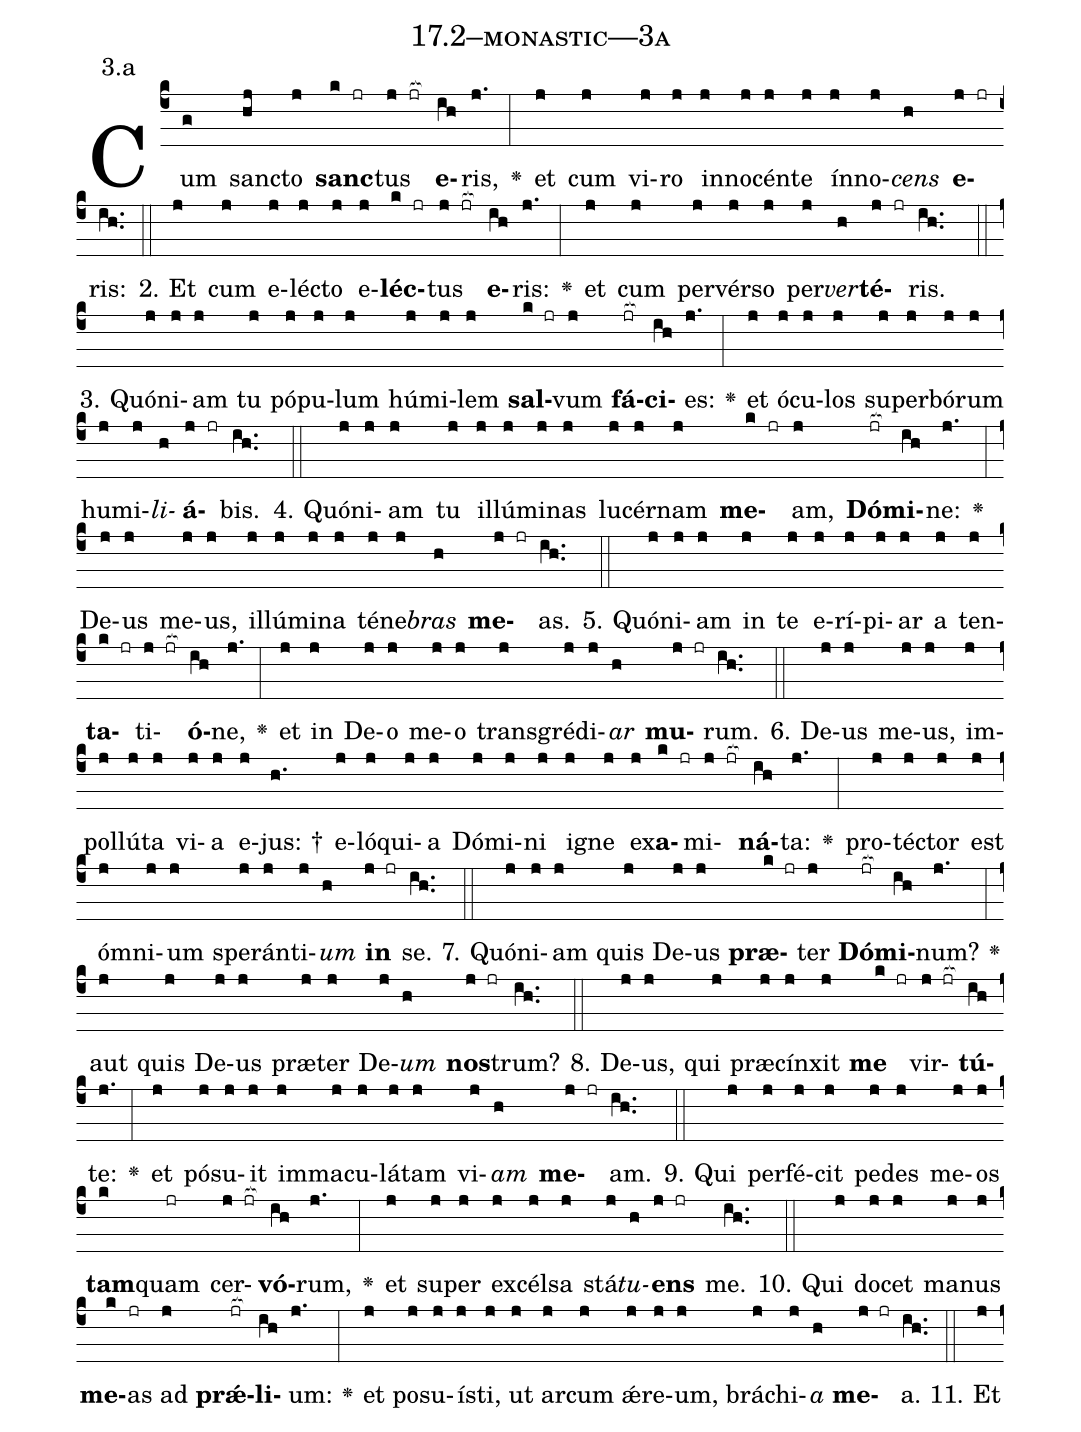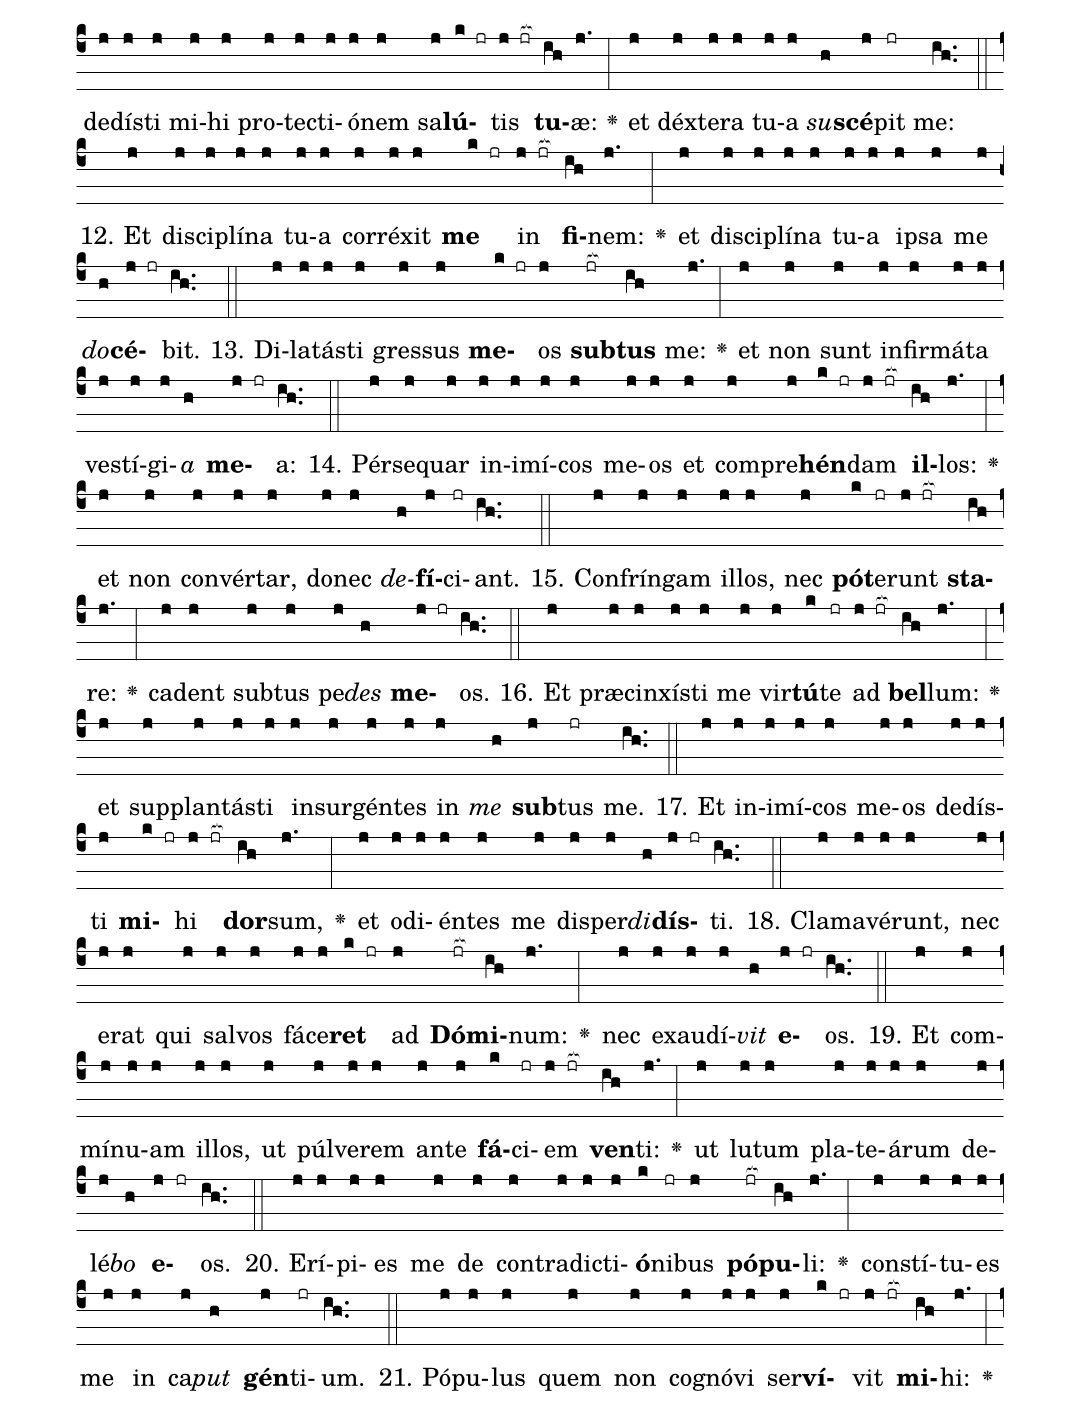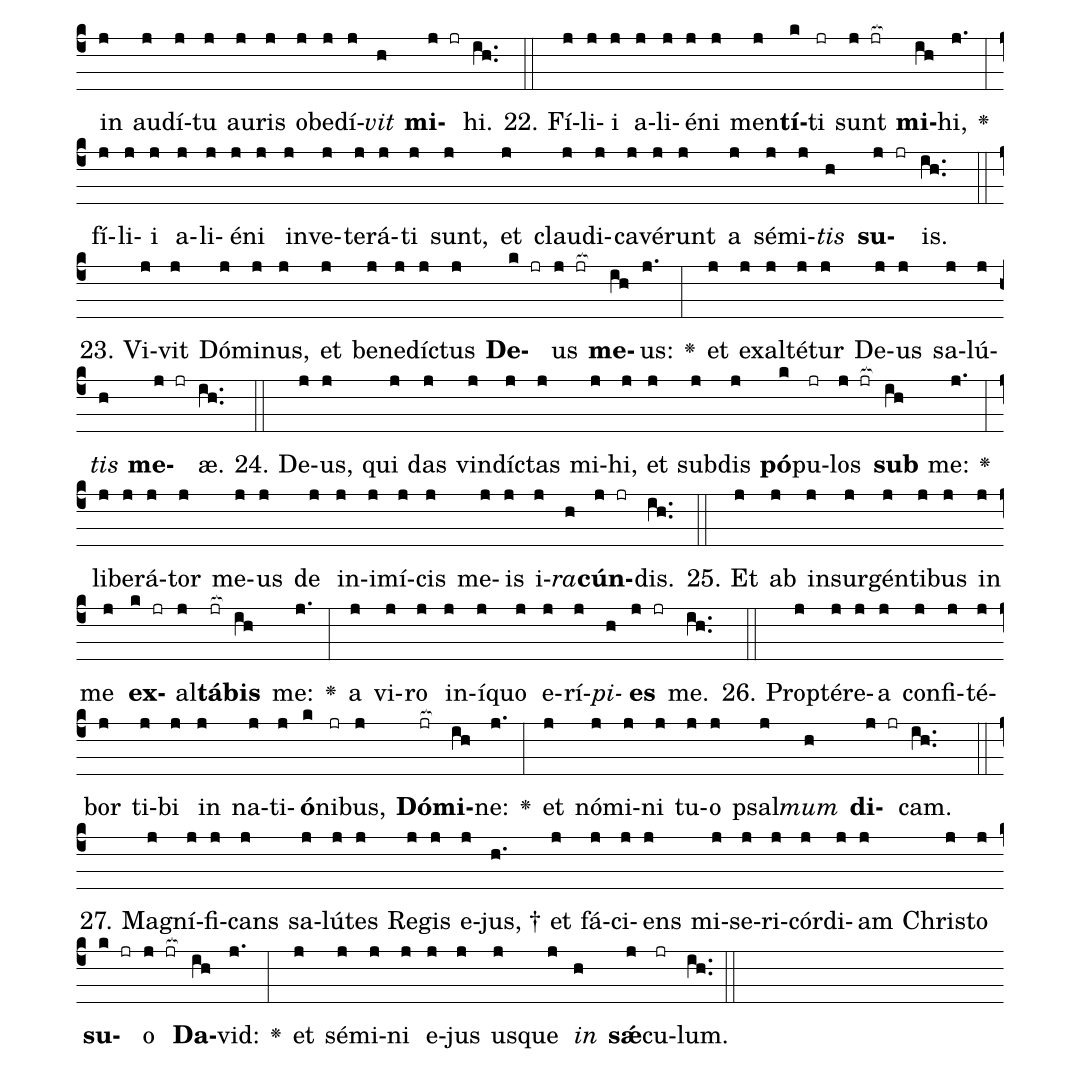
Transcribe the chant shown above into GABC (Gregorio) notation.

name: 17.2--monastic---3a;
annotation: 3.a;
%%
(c4)Cum(g) sanc(hj)to(j) <b>sanc</b>(k jr)tus(j jr[ocb:1{]) <b>e</b>(ih[ocb:0}])ris,(j.) <v>\greheightstar</v>(:) et(j) cum(j) vi(j)ro(j) in(j)no(j)cén(j)te(j) ín(j)no(j)<i>cens</i>(h) <b>e</b>(j jr)ris:(ih..) (::)
2. Et(j) cum(j) e(j)léc(j)to(j) e(j)<b>léc</b>(k jr)tus(j jr[ocb:1{]) <b>e</b>(ih[ocb:0}])ris:(j.) <v>\greheightstar</v>(:) et(j) cum(j) per(j)vér(j)so(j) per(j)<i>ver</i>(h)<b>té</b>(j jr)ris.(ih..) (::)
3. Quón(j)i(j)am(j) tu(j) pó(j)pu(j)lum(j) hú(j)mi(j)lem(j) <b>sal</b>(k jr)vum(j) <b>fá</b>(jr[ocb:1{])<b>ci</b>(ih[ocb:0}])es:(j.) <v>\greheightstar</v>(:) et(j) ó(j)cu(j)los(j) su(j)per(j)bó(j)rum(j) hu(j)mi(j)<i>li</i>(h)<b>á</b>(j jr)bis.(ih..) (::)
4. Quón(j)i(j)am(j) tu(j) il(j)lú(j)mi(j)nas(j) lu(j)cér(j)nam(j) <b>me</b>(k jr)am,(j) <b>Dó</b>(jr[ocb:1{])<b>mi</b>(ih[ocb:0}])ne:(j.) <v>\greheightstar</v>(:) De(j)us(j) me(j)us,(j) il(j)lú(j)mi(j)na(j) té(j)ne(j)<i>bras</i>(h) <b>me</b>(j jr)as.(ih..) (::)
5. Quón(j)i(j)am(j) in(j) te(j) e(j)rí(j)pi(j)ar(j) a(j) ten(j)<b>ta</b>(k jr)ti(j jr[ocb:1{])<b>ó</b>(ih[ocb:0}])ne,(j.) <v>\greheightstar</v>(:) et(j) in(j) De(j)o(j) me(j)o(j) trans(j)gré(j)di(j)<i>ar</i>(h) <b>mu</b>(j jr)rum.(ih..) (::)
6. De(j)us(j) me(j)us,(j) im(j)pol(j)lú(j)ta(j) vi(j)a(j) e(j)jus: †(h.) e(j)ló(j)qui(j)a(j) Dó(j)mi(j)ni(j) i(j)gne(j) ex(j)<b>a</b>(k jr)mi(j jr[ocb:1{])<b>ná</b>(ih[ocb:0}])ta:(j.) <v>\greheightstar</v>(:) pro(j)téc(j)tor(j) est(j) óm(j)ni(j)um(j) spe(j)rán(j)ti(j)<i>um</i>(h) <b>in</b>(j jr) se.(ih..) (::)
7. Quón(j)i(j)am(j) quis(j) De(j)us(j) <b>præ</b>(k jr)ter(j) <b>Dó</b>(jr[ocb:1{])<b>mi</b>(ih[ocb:0}])num?(j.) <v>\greheightstar</v>(:) aut(j) quis(j) De(j)us(j) præ(j)ter(j) De(j)<i>um</i>(h) <b>nos</b>(j jr)trum?(ih..) (::)
8. De(j)us,(j) qui(j) præ(j)cín(j)xit(j) <b>me</b>(k jr) vir(j jr[ocb:1{])<b>tú</b>(ih[ocb:0}])te:(j.) <v>\greheightstar</v>(:) et(j) pó(j)su(j)it(j) im(j)ma(j)cu(j)lá(j)tam(j) vi(j)<i>am</i>(h) <b>me</b>(j jr)am.(ih..) (::)
9. Qui(j) per(j)fé(j)cit(j) pe(j)des(j) me(j)os(j) <b>tam</b>(k)quam(jr) cer(j jr[ocb:1{])<b>vó</b>(ih[ocb:0}])rum,(j.) <v>\greheightstar</v>(:) et(j) su(j)per(j) ex(j)cél(j)sa(j) stá(j)<i>tu</i>(h)<b>ens</b>(j jr) me.(ih..) (::)
10. Qui(j) do(j)cet(j) ma(j)nus(j) <b>me</b>(k)as(jr) ad(j) <b>prǽ</b>(jr[ocb:1{])<b>li</b>(ih[ocb:0}])um:(j.) <v>\greheightstar</v>(:) et(j) po(j)su(j)ís(j)ti,(j) ut(j) ar(j)cum(j) ǽ(j)re(j)um,(j) brá(j)chi(j)<i>a</i>(h) <b>me</b>(j jr)a.(ih..) (::)
11. Et(j) de(j)dís(j)ti(j) mi(j)hi(j) pro(j)tec(j)ti(j)ó(j)nem(j) sa(j)<b>lú</b>(k jr)tis(j jr[ocb:1{]) <b>tu</b>(ih[ocb:0}])æ:(j.) <v>\greheightstar</v>(:) et(j) déx(j)te(j)ra(j) tu(j)a(j) <i>su</i>(h)<b>scé</b>(j)pit(jr) me:(ih..) (::)
12. Et(j) di(j)sci(j)plí(j)na(j) tu(j)a(j) cor(j)ré(j)xit(j) <b>me</b>(k jr) in(j jr[ocb:1{]) <b>fi</b>(ih[ocb:0}])nem:(j.) <v>\greheightstar</v>(:) et(j) di(j)sci(j)plí(j)na(j) tu(j)a(j) ip(j)sa(j) me(j) <i>do</i>(h)<b>cé</b>(j jr)bit.(ih..) (::)
13. Di(j)la(j)tás(j)ti(j) gres(j)sus(j) <b>me</b>(k jr)os(j) <b>sub</b>(jr[ocb:1{])<b>tus</b>(ih[ocb:0}]) me:(j.) <v>\greheightstar</v>(:) et(j) non(j) sunt(j) in(j)fir(j)má(j)ta(j) ves(j)tí(j)gi(j)<i>a</i>(h) <b>me</b>(j jr)a:(ih..) (::)
14. Pér(j)se(j)quar(j) in(j)i(j)mí(j)cos(j) me(j)os(j) et(j) com(j)pre(j)<b>hén</b>(k jr)dam(j jr[ocb:1{]) <b>il</b>(ih[ocb:0}])los:(j.) <v>\greheightstar</v>(:) et(j) non(j) con(j)vér(j)tar,(j) do(j)nec(j) <i>de</i>(h)<b>fí</b>(j)ci(jr)ant.(ih..) (::)
15. Con(j)frín(j)gam(j) il(j)los,(j) nec(j) <b>pót</b>(k)e(jr)runt(j jr[ocb:1{]) <b>sta</b>(ih[ocb:0}])re:(j.) <v>\greheightstar</v>(:) ca(j)dent(j) sub(j)tus(j) pe(j)<i>des</i>(h) <b>me</b>(j jr)os.(ih..) (::)
16. Et(j) præ(j)cin(j)xís(j)ti(j) me(j) vir(j)<b>tú</b>(k)te(jr) ad(j jr[ocb:1{]) <b>bel</b>(ih[ocb:0}])lum:(j.) <v>\greheightstar</v>(:) et(j) sup(j)plan(j)tás(j)ti(j) in(j)sur(j)gén(j)tes(j) in(j) <i>me</i>(h) <b>sub</b>(j)tus(jr) me.(ih..) (::)
17. Et(j) in(j)i(j)mí(j)cos(j) me(j)os(j) de(j)dís(j)ti(j) <b>mi</b>(k jr)hi(j jr[ocb:1{]) <b>dor</b>(ih[ocb:0}])sum,(j.) <v>\greheightstar</v>(:) et(j) o(j)di(j)én(j)tes(j) me(j) dis(j)per(j)<i>di</i>(h)<b>dís</b>(j jr)ti.(ih..) (::)
18. Cla(j)ma(j)vé(j)runt,(j) nec(j) e(j)rat(j) qui(j) sal(j)vos(j) fá(j)ce(j)<b>ret</b>(k jr) ad(j) <b>Dó</b>(jr[ocb:1{])<b>mi</b>(ih[ocb:0}])num:(j.) <v>\greheightstar</v>(:) nec(j) ex(j)au(j)dí(j)<i>vit</i>(h) <b>e</b>(j jr)os.(ih..) (::)
19. Et(j) com(j)mí(j)nu(j)am(j) il(j)los,(j) ut(j) púl(j)ve(j)rem(j) an(j)te(j) <b>fá</b>(k)ci(jr)em(j jr[ocb:1{]) <b>ven</b>(ih[ocb:0}])ti:(j.) <v>\greheightstar</v>(:) ut(j) lu(j)tum(j) pla(j)te(j)á(j)rum(j) de(j)lé(j)<i>bo</i>(h) <b>e</b>(j jr)os.(ih..) (::)
20. E(j)rí(j)pi(j)es(j) me(j) de(j) con(j)tra(j)dic(j)ti(j)<b>ó</b>(k)ni(jr)bus(j) <b>pó</b>(jr[ocb:1{])<b>pu</b>(ih[ocb:0}])li:(j.) <v>\greheightstar</v>(:) con(j)stí(j)tu(j)es(j) me(j) in(j) ca(j)<i>put</i>(h) <b>gén</b>(j)ti(jr)um.(ih..) (::)
21. Pó(j)pu(j)lus(j) quem(j) non(j) co(j)gnó(j)vi(j) ser(j)<b>ví</b>(k jr)vit(j jr[ocb:1{]) <b>mi</b>(ih[ocb:0}])hi:(j.) <v>\greheightstar</v>(:) in(j) au(j)dí(j)tu(j) au(j)ris(j) ob(j)e(j)dí(j)<i>vit</i>(h) <b>mi</b>(j jr)hi.(ih..) (::)
22. Fí(j)li(j)i(j) a(j)li(j)é(j)ni(j) men(j)<b>tí</b>(k)ti(jr) sunt(j jr[ocb:1{]) <b>mi</b>(ih[ocb:0}])hi,(j.) <v>\greheightstar</v>(:) fí(j)li(j)i(j) a(j)li(j)é(j)ni(j) in(j)ve(j)te(j)rá(j)ti(j) sunt,(j) et(j) clau(j)di(j)ca(j)vé(j)runt(j) a(j) sé(j)mi(j)<i>tis</i>(h) <b>su</b>(j jr)is.(ih..) (::)
23. Vi(j)vit(j) Dó(j)mi(j)nus,(j) et(j) be(j)ne(j)díc(j)tus(j) <b>De</b>(k jr)us(j jr[ocb:1{]) <b>me</b>(ih[ocb:0}])us:(j.) <v>\greheightstar</v>(:) et(j) ex(j)al(j)té(j)tur(j) De(j)us(j) sa(j)lú(j)<i>tis</i>(h) <b>me</b>(j jr)æ.(ih..) (::)
24. De(j)us,(j) qui(j) das(j) vin(j)díc(j)tas(j) mi(j)hi,(j) et(j) sub(j)dis(j) <b>pó</b>(k)pu(jr)los(j jr[ocb:1{]) <b>sub</b>(ih[ocb:0}]) me:(j.) <v>\greheightstar</v>(:) li(j)be(j)rá(j)tor(j) me(j)us(j) de(j) in(j)i(j)mí(j)cis(j) me(j)is(j) i(j)<i>ra</i>(h)<b>cún</b>(j jr)dis.(ih..) (::)
25. Et(j) ab(j) in(j)sur(j)gén(j)ti(j)bus(j) in(j) me(j) <b>ex</b>(k jr)al(j)<b>tá</b>(jr[ocb:1{])<b>bis</b>(ih[ocb:0}]) me:(j.) <v>\greheightstar</v>(:) a(j) vi(j)ro(j) in(j)í(j)quo(j) e(j)rí(j)<i>pi</i>(h)<b>es</b>(j jr) me.(ih..) (::)
26. Prop(j)tér(j)e(j)a(j) con(j)fi(j)té(j)bor(j) ti(j)bi(j) in(j) na(j)ti(j)<b>ó</b>(k)ni(jr)bus,(j) <b>Dó</b>(jr[ocb:1{])<b>mi</b>(ih[ocb:0}])ne:(j.) <v>\greheightstar</v>(:) et(j) nó(j)mi(j)ni(j) tu(j)o(j) psal(j)<i>mum</i>(h) <b>di</b>(j jr)cam.(ih..) (::)
27. Ma(j)gní(j)fi(j)cans(j) sa(j)lú(j)tes(j) Re(j)gis(j) e(j)jus, †(h.) et(j) fá(j)ci(j)ens(j) mi(j)se(j)ri(j)cór(j)di(j)am(j) Chris(j)to(j) <b>su</b>(k jr)o(j jr[ocb:1{]) <b>Da</b>(ih[ocb:0}])vid:(j.) <v>\greheightstar</v>(:) et(j) sé(j)mi(j)ni(j) e(j)jus(j) us(j)que(j) <i>in</i>(h) <b>sǽ</b>(j)cu(jr)lum.(ih..) (::)
